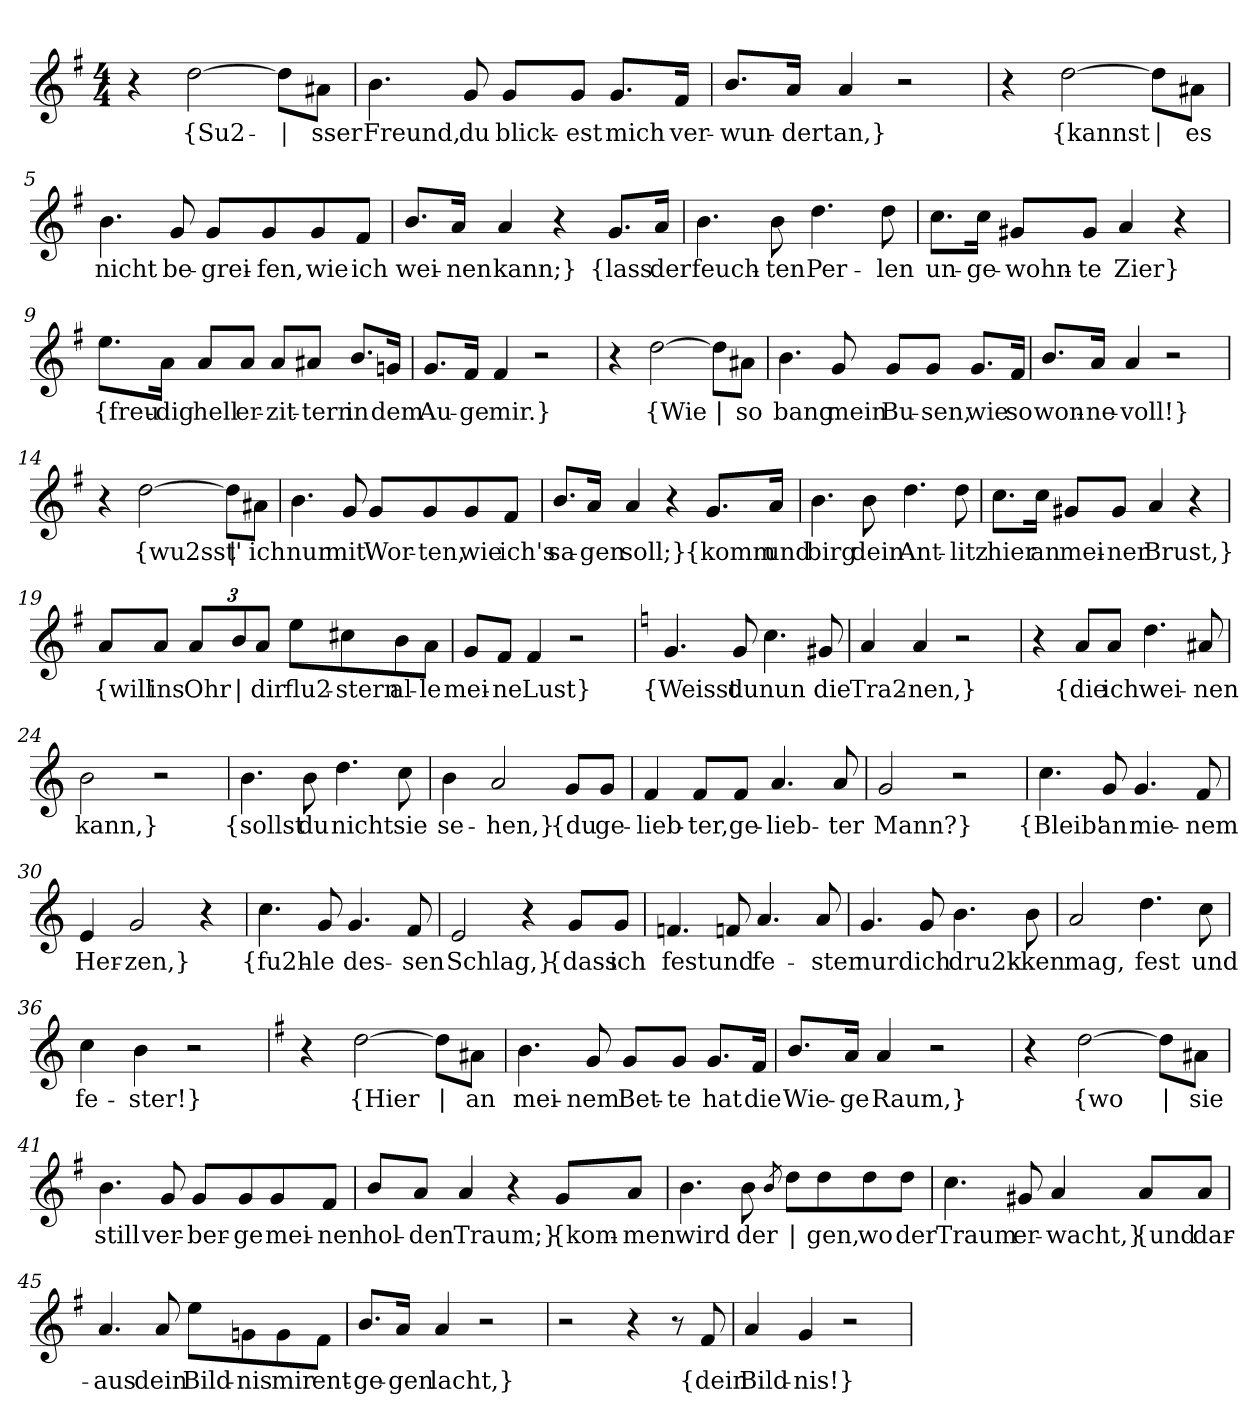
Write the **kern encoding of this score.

**kern	**text
*part1	*part1
*staff1	*staff1
*clefG2	*
*k[f#]	*
*M4/4	*
=1	=1
4r	.
!	!LO:LY:b
[2dd\	{Su2-
!	!LO:LY:b
8dd\L]	|
!	!LO:LY:b
8a#X\J	-sser
=2	=2
!	!LO:LY:b
4.b\	Freund,
!	!LO:LY:b
8g/	du
!	!LO:LY:b
8g/L	blick-
!	!LO:LY:b
8g/J	-est
!	!LO:LY:b
8.g/L	mich
!	!LO:LY:b
16f#/Jk	ver-
=3	=3
!	!LO:LY:b
8.b/L	-wun-
!	!LO:LY:b
16a/Jk	-dert
!	!LO:LY:b
4a/	an,}
2r	.
=4	=4
4r	.
!	!LO:LY:b
[2dd\	{kannst
!	!LO:LY:b
8dd\L]	|
!	!LO:LY:b
8a#X\J	es
!!LO:LB:g=z
=5	=5
!	!LO:LY:b
4.b\	nicht
!	!LO:LY:b
8g/	be-
!	!LO:LY:b
8g/L	-grei-
!	!LO:LY:b
8g/	-fen,
!	!LO:LY:b
8g/	wie
!	!LO:LY:b
8f#/J	ich
=6	=6
!	!LO:LY:b
8.b/L	wei-
!	!LO:LY:b
16a/Jk	-nen
!	!LO:LY:b
4a/	kann;}
4r	.
!	!LO:LY:b
8.g/L	{lass
!	!LO:LY:b
16a/Jk	der
=7	=7
!	!LO:LY:b
4.b\	feuch-
!	!LO:LY:b
8b\	-ten
!	!LO:LY:b
4.dd\	Per-
!	!LO:LY:b
8dd\	-len
!!LO:LB:g=z
=8	=8
!	!LO:LY:b
8.cc\L	un-
!	!LO:LY:b
16cc\Jk	-ge-
!	!LO:LY:b
8g#X/L	-wohn-
!	!LO:LY:b
8g#/J	-te
!	!LO:LY:b
4a/	Zier}
4r	.
=9	=9
!	!LO:LY:b
8.ee\L	{freu-
!	!LO:LY:b
16a\Jk	-dig
!	!LO:LY:b
8a/L	hell
!	!LO:LY:b
8a/J	er-
!	!LO:LY:b
8a/L	-zit-
!	!LO:LY:b
8a#X/J	-tern
!	!LO:LY:b
8.b/L	in
!	!LO:LY:b
16gn/Jk	dem
=10	=10
!	!LO:LY:b
8.g/L	Au-
!	!LO:LY:b
16f#/Jk	-ge
!	!LO:LY:b
4f#/	mir.}
2r	.
=11	=11
4r	.
!	!LO:LY:b
[2dd\	{Wie
!	!LO:LY:b
8dd\L]	|
!	!LO:LY:b
8a#X\J	so
!!LO:LB:g=z
=12	=12
!	!LO:LY:b
4.b\	bang
!	!LO:LY:b
8g/	mein
!	!LO:LY:b
8g/L	Bu-
!	!LO:LY:b
8g/J	-sen,
!	!LO:LY:b
8.g/L	wie
!	!LO:LY:b
16f#/Jk	so
=13	=13
!	!LO:LY:b
8.b/L	won-
!	!LO:LY:b
16a/Jk	-ne-
!	!LO:LY:b
4a/	-voll!}
2r	.
=14	=14
4r	.
!	!LO:LY:b
[2dd\	{wu2sst'
!	!LO:LY:b
8dd\L]	|
!	!LO:LY:b
8a#X\J	ich
=15	=15
!	!LO:LY:b
4.b\	nur
!	!LO:LY:b
8g/	mit
!	!LO:LY:b
8g/L	Wor-
!	!LO:LY:b
8g/	-ten,
!	!LO:LY:b
8g/	wie
!	!LO:LY:b
8f#/J	ich's
!!LO:LB:g=z
=16	=16
!	!LO:LY:b
8.b/L	sa-
!	!LO:LY:b
16a/Jk	-gen
!	!LO:LY:b
4a/	soll;}
4r	.
!	!LO:LY:b
8.g/L	{komm
!	!LO:LY:b
16a/Jk	und
=17	=17
!	!LO:LY:b
4.b\	birg
!	!LO:LY:b
8b\	dein
!	!LO:LY:b
4.dd\	Ant-
!	!LO:LY:b
8dd\	-litz
=18	=18
!	!LO:LY:b
8.cc\L	hier
!	!LO:LY:b
16cc\Jk	an
!	!LO:LY:b
8g#X/L	mei-
!	!LO:LY:b
8g#/J	-ner
!	!LO:LY:b
4a/	Brust,}
4r	.
!!LO:LB:g=z
=19	=19
!	!LO:LY:b
8a/L	{will
!	!LO:LY:b
8a/J	ins
*Xbrackettup	*
!	!LO:LY:b
12a/L	Ohr
!	!LO:LY:b
12b/	|
!	!LO:LY:b
12a/J	dir
!	!LO:LY:b
8ee\L	flu2-
!	!LO:LY:b
8cc#X\	-stern
!	!LO:LY:b
8b\	al-
!	!LO:LY:b
8a\J	-le
=20	=20
!	!LO:LY:b
8g/L	mei-
!	!LO:LY:b
8f#/J	-ne
!	!LO:LY:b
4f#/	Lust}
2r	.
=21	=21
*k[]	*
!	!LO:LY:b
4.g/	{Weisst
!	!LO:LY:b
8g/	du
!	!LO:LY:b
4.cc\	nun
!	!LO:LY:b
8g#X/	die
=22	=22
!	!LO:LY:b
4a/	Tra2-
!	!LO:LY:b
4a/	-nen,}
2r	.
!!LO:LB:g=z
=23	=23
4r	.
!	!LO:LY:b
8a/L	{die
!	!LO:LY:b
8a/J	ich
!	!LO:LY:b
4.dd\	wei-
!	!LO:LY:b
8a#X/	-nen
=24	=24
!	!LO:LY:b
2b\	kann,}
2r	.
=25	=25
!	!LO:LY:b
4.b\	{sollst
!	!LO:LY:b
8b\	du
!	!LO:LY:b
4.dd\	nicht
!	!LO:LY:b
8cc\	sie
=26	=26
!	!LO:LY:b
4b\	se-
!	!LO:LY:b
2a/	-hen,}
!	!LO:LY:b
8g/L	{du
!	!LO:LY:b
8g/J	ge-
=27	=27
!	!LO:LY:b
4f/	-lieb-
!	!LO:LY:b
8f/L	-ter,
!	!LO:LY:b
8f/J	ge-
!	!LO:LY:b
4.a/	-lieb-
!	!LO:LY:b
8a/	-ter
=28	=28
!	!LO:LY:b
2g/	Mann?}
2r	.
!!LO:LB:g=z
=29	=29
!	!LO:LY:b
4.cc\	{Bleib'
!	!LO:LY:b
8g/	an
!	!LO:LY:b
4.g/	mie-
!	!LO:LY:b
8f/	-nem
=30	=30
!	!LO:LY:b
4e/	Her-
!	!LO:LY:b
2g/	-zen,}
4r	.
=31	=31
!	!LO:LY:b
4.cc\	{fu2h-
!	!LO:LY:b
8g/	-le
!	!LO:LY:b
4.g/	des-
!	!LO:LY:b
8f/	-sen
=32	=32
!	!LO:LY:b
2e/	Schlag,}
4r	.
!	!LO:LY:b
8g/L	{dass
!	!LO:LY:b
8g/J	ich
=33	=33
!	!LO:LY:b
4.fn/	fest
!	!LO:LY:b
8fn/	und
!	!LO:LY:b
4.a/	fe-
!	!LO:LY:b
8a/	-ster
!!LO:LB:g=z
=34	=34
!	!LO:LY:b
4.g/	nur
!	!LO:LY:b
8g/	dich
!	!LO:LY:b
4.b\	dru2k-
!	!LO:LY:b
8b\	-ken
=35	=35
!	!LO:LY:b
2a/	mag,
!	!LO:LY:b
4.dd\	fest
!	!LO:LY:b
8cc\	und
=36	=36
!	!LO:LY:b
4cc\	fe-
!	!LO:LY:b
4b\	-ster!}
2r	.
=37	=37
*k[f#]	*
4r	.
!	!LO:LY:b
[2dd\	{Hier
!	!LO:LY:b
8dd\L]	|
!	!LO:LY:b
8a#X\J	an
=38	=38
!	!LO:LY:b
4.b\	mei-
!	!LO:LY:b
8g/	-nem
!	!LO:LY:b
8g/L	Bet-
!	!LO:LY:b
8g/J	-te
!	!LO:LY:b
8.g/L	hat
!	!LO:LY:b
16f#/Jk	die
!!LO:LB:g=z
=39	=39
!	!LO:LY:b
8.b/L	Wie-
!	!LO:LY:b
16a/Jk	-ge
!	!LO:LY:b
4a/	Raum,}
2r	.
=40	=40
4r	.
!	!LO:LY:b
[2dd\	{wo
!	!LO:LY:b
8dd\L]	|
!	!LO:LY:b
8a#X\J	sie
=41	=41
!	!LO:LY:b
4.b\	still
!	!LO:LY:b
8g/	ver-
!	!LO:LY:b
8g/L	-ber-
!	!LO:LY:b
8g/	-ge
!	!LO:LY:b
8g/	mei-
!	!LO:LY:b
8f#/J	-nen
=42	=42
!	!LO:LY:b
8b/L	hol-
!	!LO:LY:b
8a/J	-den
!	!LO:LY:b
4a/	Traum;}
4r	.
!	!LO:LY:b
8g/L	{kom-
!	!LO:LY:b
8a/J	-men
!!LO:PB:g=z
=43	=43
!	!LO:LY:b
4.b\	wird
!	!LO:LY:b
8b\	der
8qb/	.
!	!LO:LY:b
8dd\L	|
!	!LO:LY:b
8dd\	-gen,
!	!LO:LY:b
8dd\	wo
!	!LO:LY:b
8dd\J	der
=44	=44
!	!LO:LY:b
4.cc\	Traum
!	!LO:LY:b
8g#X/	er-
!	!LO:LY:b
4a/	-wacht,}
!	!LO:LY:b
8a/L	{und
!	!LO:LY:b
8a/J	dar-
=45	=45
!	!LO:LY:b
4.a/	-aus
!	!LO:LY:b
8a/	dein
!	!LO:LY:b
8ee\L	Bild-
!	!LO:LY:b
8gn\	-nis
!	!LO:LY:b
8g\	mir
!	!LO:LY:b
8f#\J	ent-
=46	=46
!	!LO:LY:b
8.b/L	-ge-
!	!LO:LY:b
16a/Jk	-gen
!	!LO:LY:b
4a/	lacht,}
2r	.
!!LO:LB:g=z
=47	=47
2r	.
4r	.
8r	.
!	!LO:LY:b
8f#/	{dein
=48	=48
!	!LO:LY:b
4a/	Bild-
!	!LO:LY:b
4g/	-nis!}
2r	.
=	=
*-	*-
